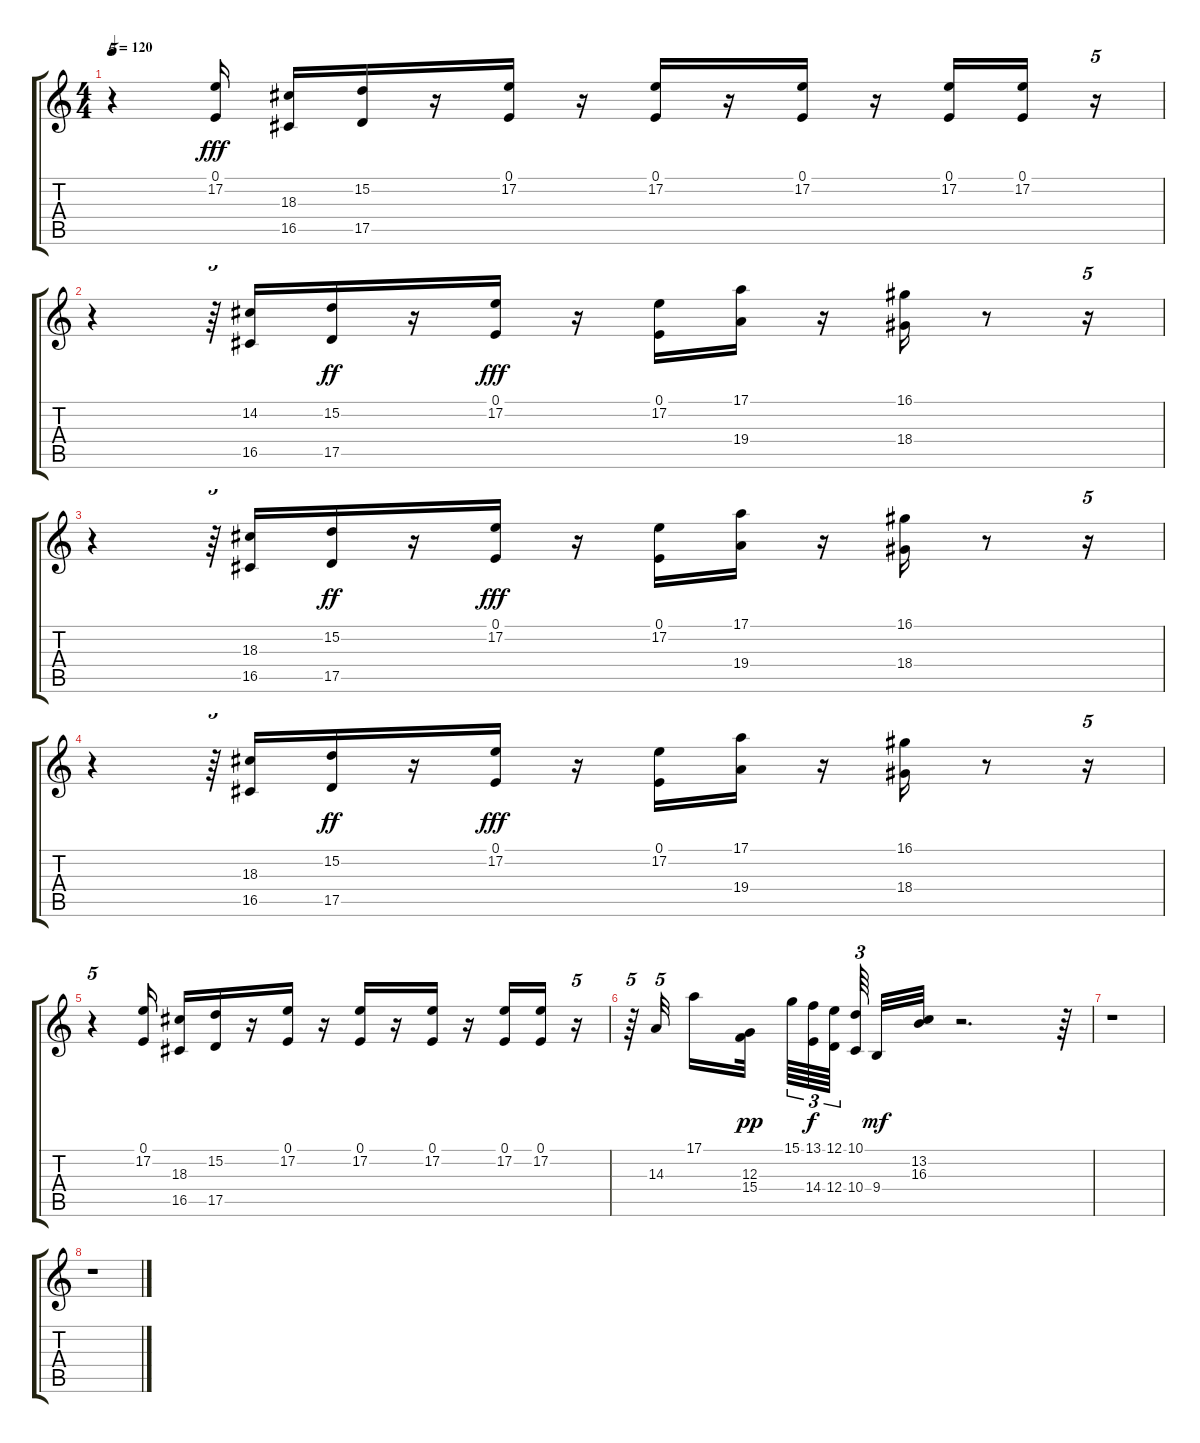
\track "" {instrument brasssection}
\staff {score tabs}
\tuning (E4 B3 G3 D3 A2 E2) {hide}
\ts (4 4)
\tempo 120
\clef g2
\ks c
r.4{tu (5 4) dy fff} (0.1 17.2).16 (18.3 16.5).16 (15.2 17.5).16 r.16 (0.1 17.2).16 r.16 (0.1 17.2).16 r.16 (0.1 17.2).16 r.16 (0.1 17.2).16 (0.1 17.2).16 r.16{tu (5 4)} |
r.4 r.64{tu (5 4)} (14.2 16.5).16 (15.2 17.5).16{dy ff} r.16 (0.1 17.2).16{dy fff} r.16 (0.1 17.2).16 (17.1 19.4).16 r.16 (16.1 18.4).16 r.8 r.16{tu (5 4)} |
r.4 r.64{tu (5 4)} (18.3 16.5).16 (15.2 17.5).16{dy ff} r.16 (0.1 17.2).16{dy fff} r.16 (0.1 17.2).16 (17.1 19.4).16 r.16 (16.1 18.4).16 r.8 r.16{tu (5 4)} |
r.4 r.64{tu (5 4)} (18.3 16.5).16 (15.2 17.5).16{dy ff} r.16 (0.1 17.2).16{dy fff} r.16 (0.1 17.2).16 (17.1 19.4).16 r.16 (16.1 18.4).16 r.8 r.16{tu (5 4)} |
r.4{tu (5 4)} (0.1 17.2).16 (18.3 16.5).16 (15.2 17.5).16 r.16 (0.1 17.2).16 r.16 (0.1 17.2).16 r.16 (0.1 17.2).16 r.16 (0.1 17.2).16 (0.1 17.2).16 r.16{tu (5 4)} |
r.64{tu (5 4)} 14.3.32{tu (5 4)} 17.1.16 (12.3 15.4).32{dy pp} 15.1.64{tu (3 2)} (13.1 14.4).64{tu (3 2) dy f} (12.1 12.4).64{tu (3 2)} (10.1 10.4).64{tu (3 2)} 9.4.32{dy mf} (13.2 16.3).32 r.2{d} r.64 |
r.1 |
r.1
